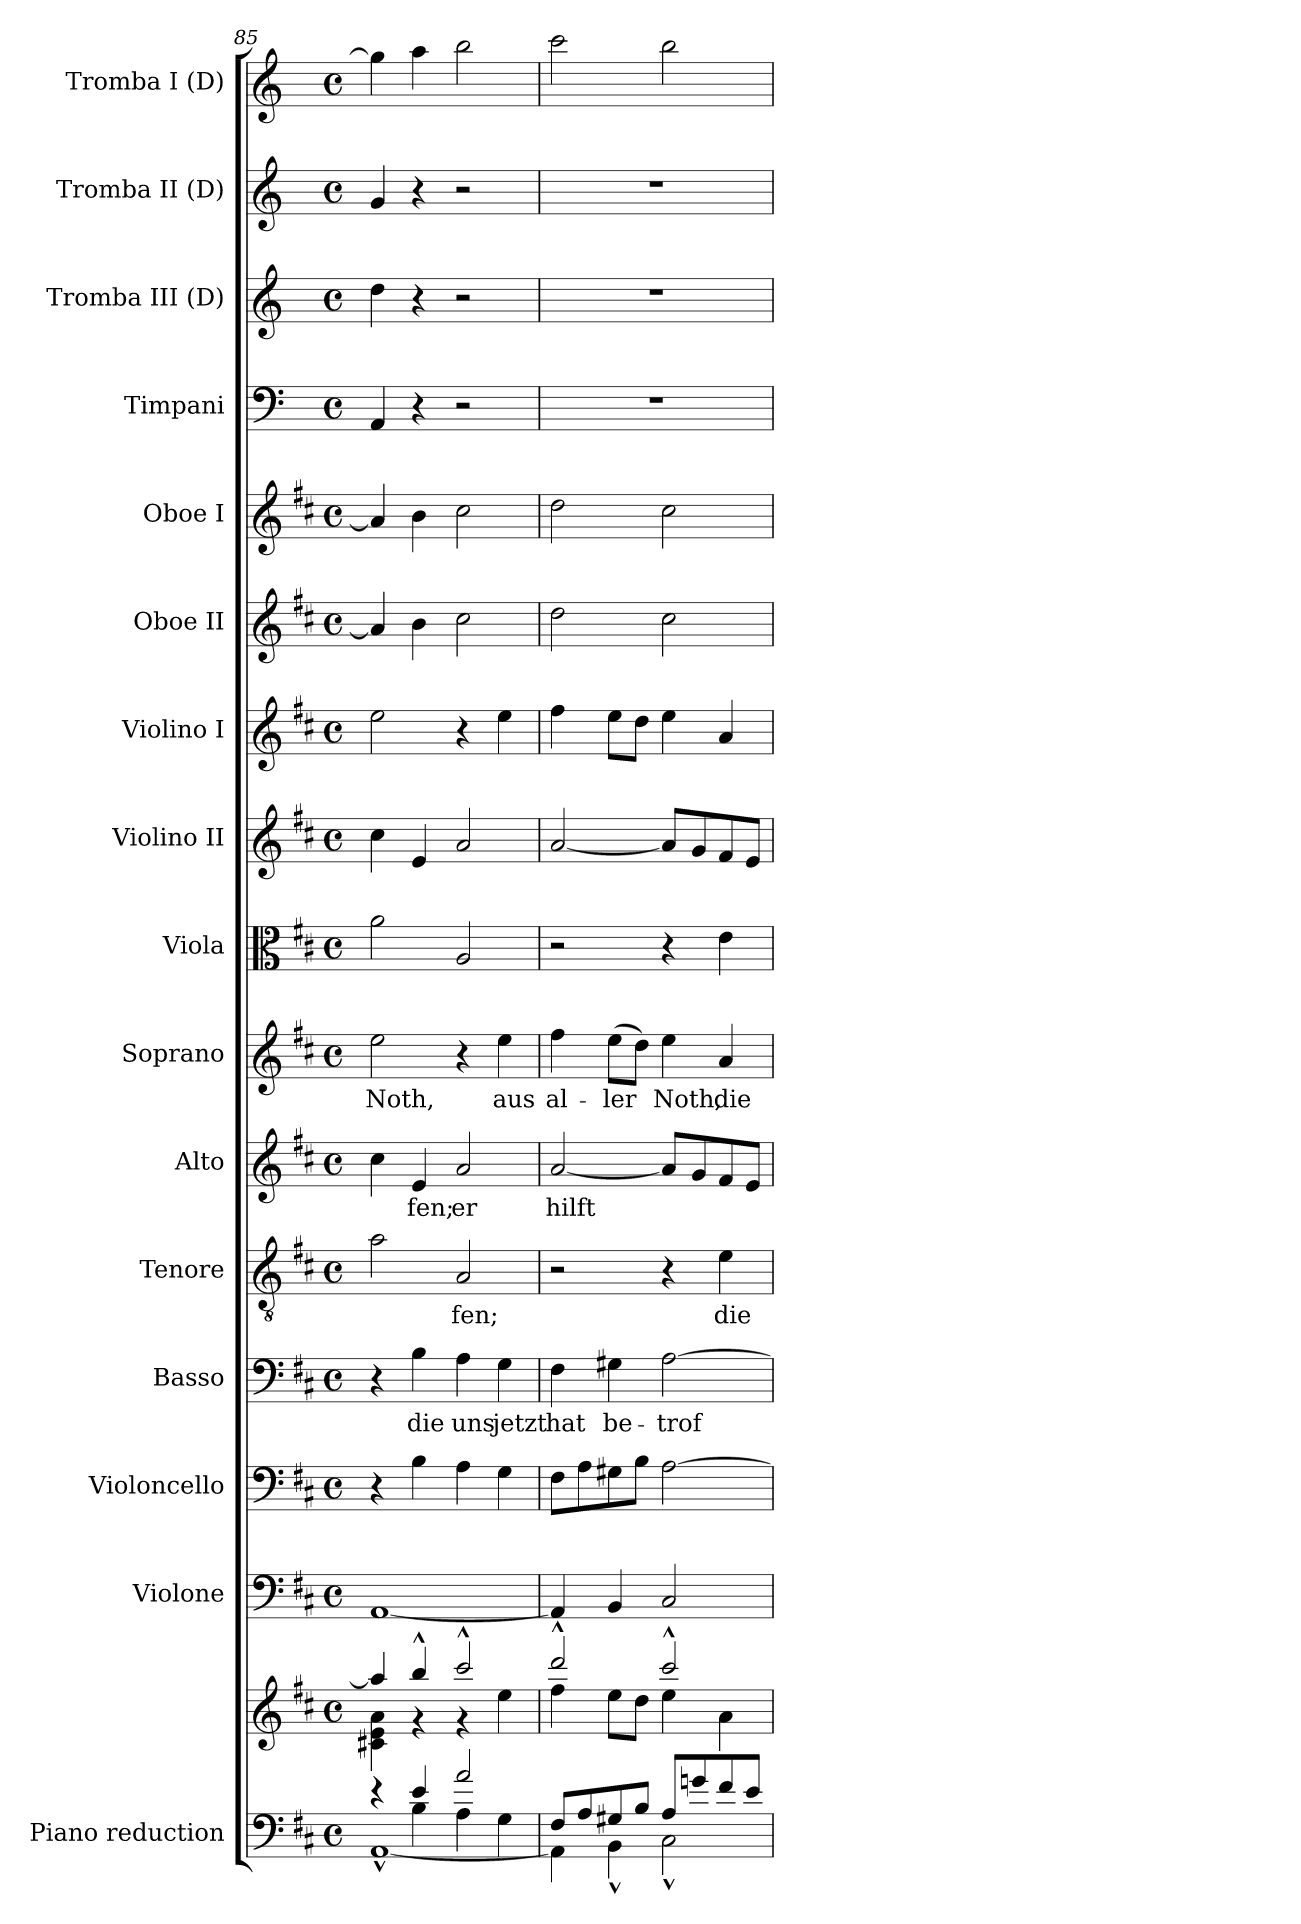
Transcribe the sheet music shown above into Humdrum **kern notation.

**kern	**kern	**kern	**kern	**kern	**text	**kern	**text	**kern	**text	**kern	**text	**kern	**kern	**kern	**kern	**kern	**kern	**kern	**kern	**kern
*part16	*part16	*part15	*part14	*part13	*part13	*part12	*part12	*part11	*part11	*part10	*part10	*part9	*part8	*part7	*part6	*part5	*part4	*part3	*part2	*part1
*staff17	*staff16	*staff15	*staff14	*staff13	*staff13	*staff12	*staff12	*staff11	*staff11	*staff10	*staff10	*staff9	*staff8	*staff7	*staff6	*staff5	*staff4	*staff3	*staff2	*staff1
*I"Piano reduction	*	*I"Violone	*I"Violoncello	*I"Basso	*	*I"Tenore	*	*I"Alto	*	*I"Soprano	*	*I"Viola	*I"Violino II	*I"Violino I	*I"Oboe II	*I"Oboe I	*I"Timpani	*I"Tromba III (D)	*I"Tromba II (D)	*I"Tromba I (D)
*I'Pno	*	*	*	*	*	*	*	*	*	*	*	*	*	*	*I'Ob	*I'Ob	*I'Timp	*	*	*
*clefF4	*clefG2	*clefF4	*clefF4	*clefF4	*	*clefGv2	*	*clefG2	*	*clefG2	*	*clefC3	*clefG2	*clefG2	*clefG2	*clefG2	*clefF4	*clefG2	*clefG2	*clefG2
*	*	*ITrd7c12	*	*	*	*	*	*	*	*	*	*	*	*	*	*	*	*ITrd-1c-2	*ITrd-1c-2	*ITrd-1c-2
*k[f#c#]	*k[f#c#]	*k[f#c#]	*k[f#c#]	*k[f#c#]	*	*k[f#c#]	*	*k[f#c#]	*	*k[f#c#]	*	*k[f#c#]	*k[f#c#]	*k[f#c#]	*k[f#c#]	*k[f#c#]	*k[]	*k[f#c#]	*k[f#c#]	*k[f#c#]
*M4/4	*M4/4	*M4/4	*M4/4	*M4/4	*	*M4/4	*	*M4/4	*	*M4/4	*	*M4/4	*M4/4	*M4/4	*M4/4	*M4/4	*M4/4	*M4/4	*M4/4	*M4/4
*met(c)	*met(c)	*met(c)	*met(c)	*met(c)	*	*met(c)	*	*met(c)	*	*met(c)	*	*met(c)	*met(c)	*met(c)	*met(c)	*met(c)	*met(c)	*met(c)	*met(c)	*met(c)
=85	=85	=85	=85	=85	=85	=85	=85	=85	=85	=85	=85	=85	=85	=85	=85	=85	=85	=85	=85	=85
*^	*^	*	*	*	*	*	*	*	*	*	*	*	*	*	*	*	*	*	*	*
*	*^	*	*	*	*	*	*	*	*	*	*	*	*	*	*	*	*	*	*	*	*	*
!	!	!	!	!	!	!	!	!	!	!	!	!	!	!LO:LY:b	!	!	!	!	!	!	!	!	!
4r	[1AA^^	4ryy	4aa/]	4c#X\ 4e\ 4a\	[1AAA	4r	4r	.	2a\	.	4cc#\	.	2ee\	Noth,	2a\	4cc#\	2ee\	4a/]	4a/]	4AA/	4ee\	4a/	4aa\]
!	!	!	!	!	!	!	!	!LO:LY:b	!	!	!	!LO:LY:b	!	!	!	!	!	!	!	!	!	!	!
4e/	.	4B\	4bb^^/	4r	.	4B\	4B\	die	.	.	4e/	-fen;	.	.	.	4e/	.	4b\	4b\	4r	4r	4r	4bb\
!	!	!	!	!	!	!	!	!LO:LY:b	!	!LO:LY:b	!	!LO:LY:b	!	!	!	!	!	!	!	!	!	!	!
2a/	.	4A\	2ccc#^^/	4r	.	4A\	4A\	uns	2A/	fen;	2a/	er	4r	.	2A/	2a/	4r	2cc#\	2cc#\	2r	2r	2r	2ccc#\
!	!	!	!	!	!	!	!	!LO:LY:b	!	!	!	!	!	!LO:LY:b	!	!	!	!	!	!	!	!	!
.	.	4G\	.	4ee\	.	4G\	4G\	jetzt	.	.	.	.	4ee\	aus	.	.	4ee\	.	.	.	.	.	.
!!LO:PB:g=z
=86	=86	=86	=86	=86	=86	=86	=86	=86	=86	=86	=86	=86	=86	=86	=86	=86	=86	=86	=86	=86	=86	=86	=86
!	!	!	!	!	!	!	!	!LO:LY:b	!	!	!	!LO:LY:b	!	!LO:LY:b	!	!	!	!	!	!	!	!	!
*	*v	*v	*	*	*	*	*	*	*	*	*	*	*	*	*	*	*	*	*	*	*	*	*
8F#/L	4AA\]	2ddd^^/	4ff#\	4AAA/]	8F#\L	4F#\	hat	2r	.	[2a/	-hilft	4ff#\	al-	2r	[2a/	4ff#\	2dd\	2dd\	1r	1r	1r	2ddd\
8A/	.	.	.	.	8A\	.	.	.	.	.	.	.	.	.	.	.	.	.	.	.	.	.
!	!	!	!	!	!	!	!LO:LY:b	!	!	!	!	!	!LO:LY:b	!	!	!	!	!	!	!	!	!
8G#X/	4BB^^\	.	8ee\L	4BBB/	8G#X\	4G#X\	be-	.	.	.	.	(8ee\L	ler	.	.	8ee\L	.	.	.	.	.	.
8B/J	.	.	8dd\J	.	8B\J	.	.	.	.	.	.	8dd\J)	.	.	.	8dd\J	.	.	.	.	.	.
!	!	!	!	!	!	!	!LO:LY:b	!	!	!	!	!	!LO:LY:b	!	!	!	!	!	!	!	!	!
8A/L	2C#^^\	2ccc#^^/	4ee\	2CC#/	[2A\	[2A\	-trof-	4r	.	8a/L]	.	4ee\	Noth,	4r	8a/L]	4ee\	2cc#\	2cc#\	.	.	.	2ccc#\
8gn/	.	.	.	.	.	.	.	.	.	8g/	.	.	.	.	8g/	.	.	.	.	.	.	.
!	!	!	!	!	!	!	!	!	!LO:LY:b	!	!	!	!LO:LY:b	!	!	!	!	!	!	!	!	!
8f#/	.	.	4a\	.	.	.	.	4e\	die	8f#/	.	4a/	die	4e\	8f#/	4a/	.	.	.	.	.	.
8e/J	.	.	.	.	.	.	.	.	.	8e/J	.	.	.	.	8e/J	.	.	.	.	.	.	.
*v	*v	*	*	*	*	*	*	*	*	*	*	*	*	*	*	*	*	*	*	*	*	*
*	*v	*v	*	*	*	*	*	*	*	*	*	*	*	*	*	*	*	*	*	*	*
=	=	=	=	=	=	=	=	=	=	=	=	=	=	=	=	=	=	=	=	=
*-	*-	*-	*-	*-	*-	*-	*-	*-	*-	*-	*-	*-	*-	*-	*-	*-	*-	*-	*-	*-
